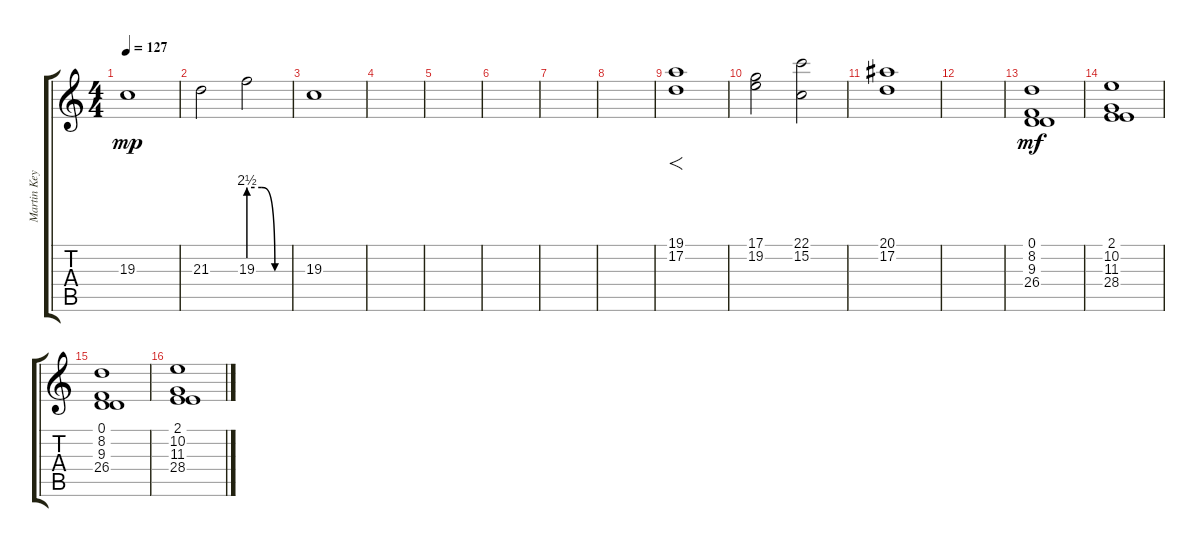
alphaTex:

\track ("Martin Keyboard1" "Martin Key") {instrument fx7echoes}
\staff {score tabs}
\tuning (D4 A3 F3 C3 G2 D2) {hide}
\ts (4 4)
\tempo 127
\clef g2
\ks c
19.3.1{dy mp} |
21.3.2 19.3{be (custom 0 10 20 10 40 0 60 0)}.2 |
19.3.1 |
|
|
|
|
|
(19.1 17.2).1{f} |
(17.1 19.2).2 (22.1 15.2).2 |
(20.1 17.2).1 |
|
(0.1 8.2 9.3 26.4).1{dy mf volume 16} |
(2.1 10.2 11.3 28.4).1 |
(0.1 8.2 9.3 26.4).1{volume 16} |
(2.1 10.2 11.3 28.4).1
